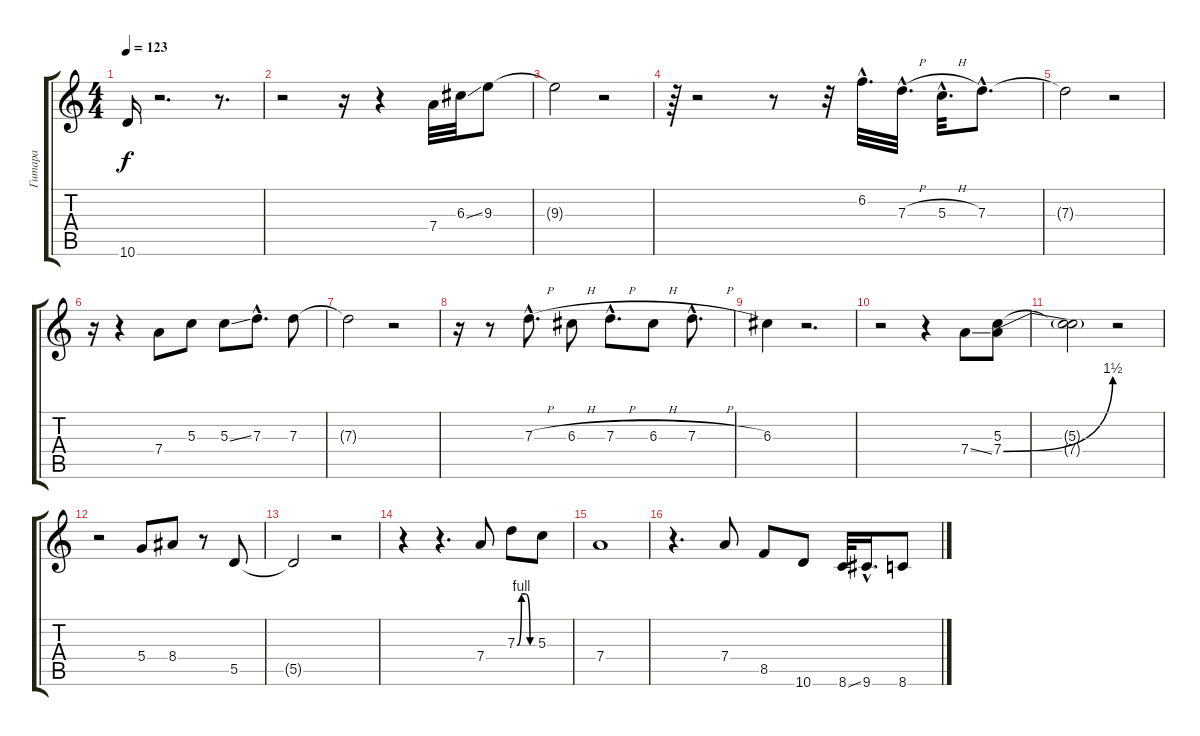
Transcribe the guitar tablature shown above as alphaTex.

\track ("Гитара" "Гитара") {instrument acousticguitarsteel}
\staff {score tabs}
\tuning (E4 B3 G3 D3 A2 E2) {hide}
\ts (4 4)
\tempo 123
\clef g2
\ks c
10.6.16{dy f} r.2{d} r.8{d} |
r.2 r.16 r.4 7.4.32 6.3{ss}.32 9.3.8 |
9.3{t}.2 r.2 |
r.64 r.2 r.8 r.32 6.2{hac}.32{d} 7.3{h hac}.32{d} 5.3{h hac}.32{d} 7.3{hac}.8{d} |
7.3{t}.2 r.2 |
r.16 r.4 7.4.8 5.3.8 5.3{ss}.8 7.3{hac}.8{d} 7.3.8 |
7.3{t}.2 r.2 |
r.16 r.8 7.3{h hac}.8{d} 6.3{h}.8 7.3{h hac}.8{d} 6.3{h}.8 7.3{h hac}.8{d} |
6.3.4 r.2{d} |
r.2 r.4 7.4{ss}.8 (5.3 7.4{be (bend 0 0 60 6)}).8 |
(5.3{t} 7.4{t}).2 r.2 |
r.2 5.4.8 8.4.8 r.8 5.5.8 |
5.5{t}.2 r.2 |
r.4 r.4{d} 7.4.8 7.3{be (custom 0 0 15 4 30 4 45 0 60 0)}.8 5.3.8 |
7.4.1 |
r.4{d} 7.4.8 8.5.8 10.6.8 8.6{ss}.32 9.6{hac}.16{d} 8.6.8
